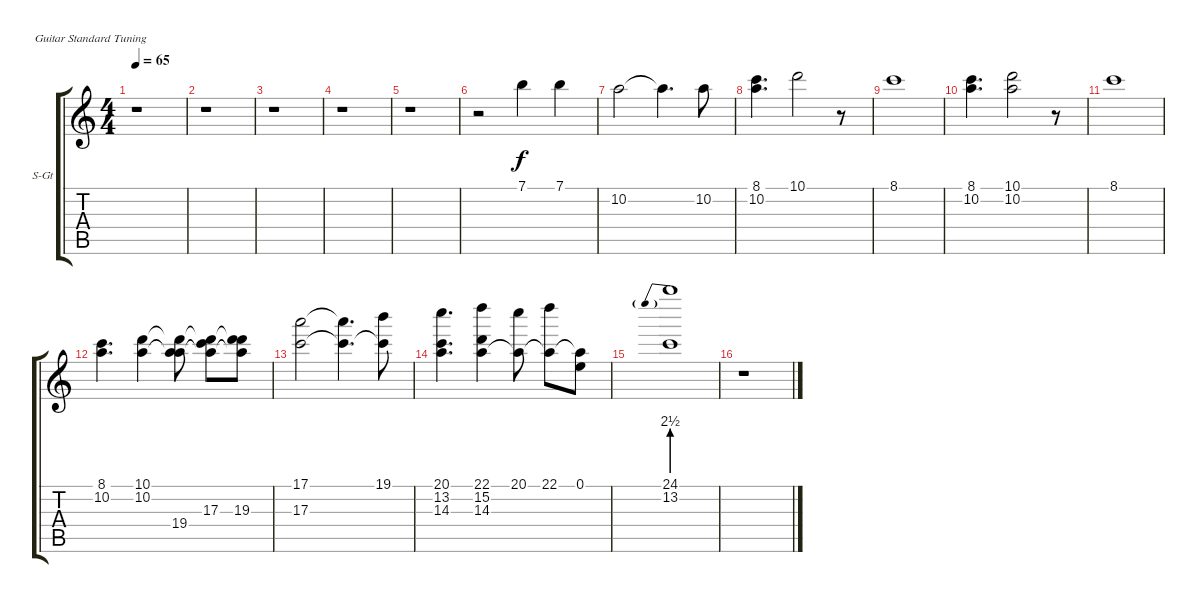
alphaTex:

\bracketExtendMode groupsimilarinstruments
\firstSystemTrackNameOrientation horizontal
\otherSystemsTrackNameOrientation horizontal
\track ("Keys" "S-Gt") {instrument synthstrings1}
\staff {score tabs}
\tuning (E4 B3 G3 D3 A2 E2)
\displaytranspose 12
\ts (4 4)
\tempo 65
\clef g2
\ks c
r.1{dy f} |
r.1 |
r.1 |
r.1 |
r.1 |
r.2 7.1.4 7.1.4 |
10.2.2 10.2{t}.4{d} 10.2.8 |
(8.1 10.2).4{d} 10.1.2 r.8 |
8.1.1 |
(8.1 10.2).4{d} (10.1 10.2).2 r.8 |
8.1.1 |
(8.1 10.2).4{d} (10.1 10.2).4 (10.1{t} 10.2{t} 19.4).8 (10.1{t} 10.2{t} 17.3).8 (10.1{t} 10.2{t} 19.3).8 |
(17.1 17.3).2 (17.1{t} 17.3{t}).4{d} (19.1 17.3{t}).8 |
(20.1 13.2 14.3).4{d} (22.1 15.2 14.3).4 (20.1 14.3{t}).8 (22.1 14.3{t}).8 (0.1 14.3{t}).8 |
(24.1{be (prebend 0 10 60 10)} 13.2).1 |
r.1
